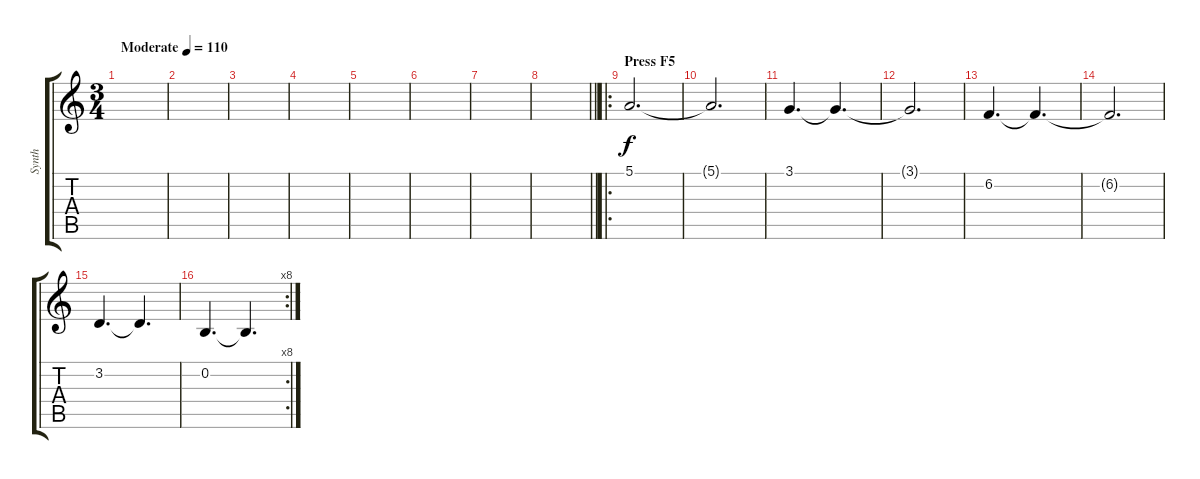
\track ("Synth" "Synth") {instrument synthstrings1}
\staff {score tabs}
\tuning (E4 B3 G3 D3 A2 E2) {hide}
\ts (3 4)
\tempo (110 "Moderate")
\clef g2
\ks c
|
|
|
|
|
|
|
\barLineRight lightlight
|
\ro
\section ("" "Press F5")
5.1.2{d} |
5.1{t}.2{d} |
3.1.4{d} 3.1{t}.4{d} |
3.1{t}.2{d} |
6.2.4{d} 6.2{t}.4{d} |
6.2{t}.2{d} |
3.2.4{d} 3.2{t}.4{d} |
\rc 8
0.2.4{d} 0.2{t}.4{d}
